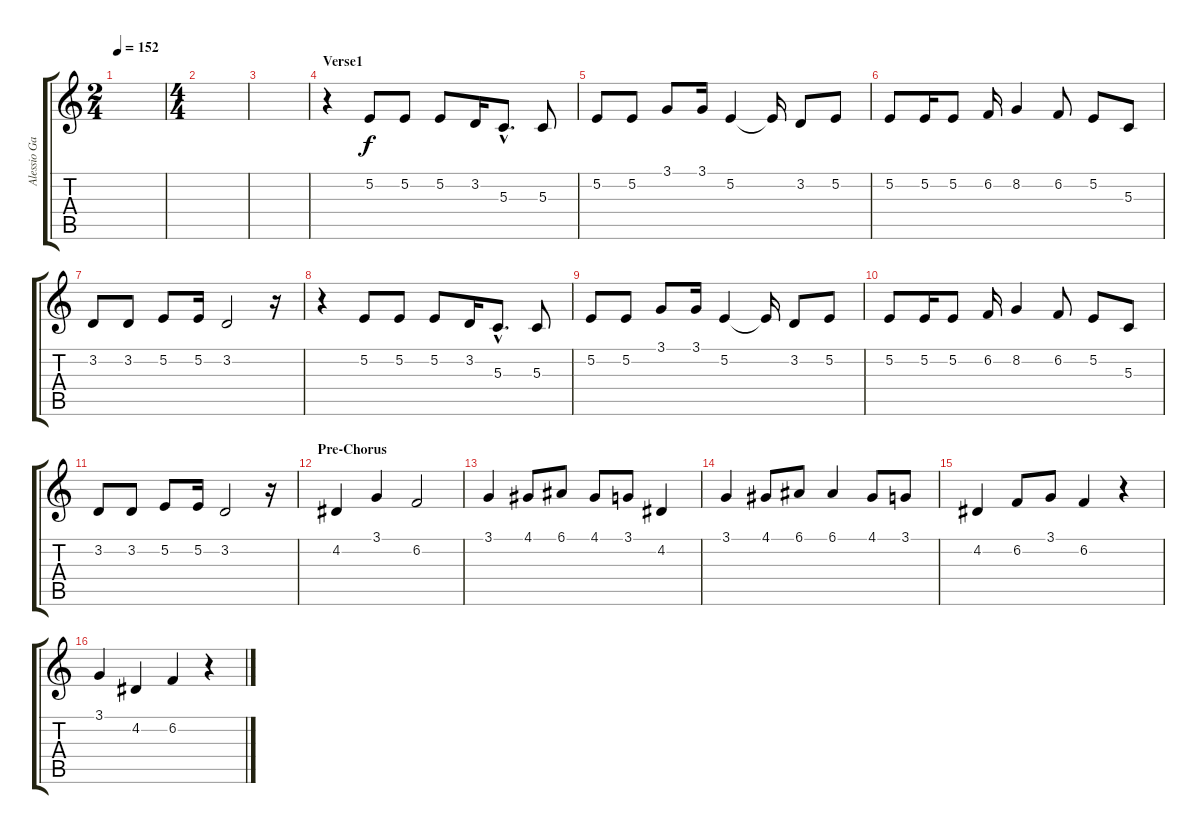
\track ("Alessio Garavello" "Alessio Ga") {instrument lead2sawtooth}
\staff {score tabs}
\tuning (E4 B3 G3 D3 A2 E2) {hide}
\ts (2 4)
\tempo 152
\clef g2
\ks c
|
\ts (4 4)
|
|
\section ("" "Verse1")
r.4 5.2.8 5.2.8 5.2.8 3.2.16 5.3{hac}.8{d} 5.3.8 |
5.2.8 5.2.8 3.1.8 3.1.16 5.2.4 5.2{t}.16 3.2.8 5.2.8 |
5.2.8 5.2.16 5.2.8 6.2.16 8.2.4 6.2.8 5.2.8 5.3.8 |
3.2.8 3.2.8 5.2.8 5.2.16 3.2.2 r.16 |
r.4 5.2.8 5.2.8 5.2.8 3.2.16 5.3{hac}.8{d} 5.3.8 |
5.2.8 5.2.8 3.1.8 3.1.16 5.2.4 5.2{t}.16 3.2.8 5.2.8 |
5.2.8 5.2.16 5.2.8 6.2.16 8.2.4 6.2.8 5.2.8 5.3.8 |
3.2.8 3.2.8 5.2.8 5.2.16 3.2.2 r.16 |
\section ("" "Pre-Chorus")
4.2.4 3.1.4 6.2.2 |
3.1.4 4.1.8 6.1.8 4.1.8 3.1.8 4.2.4 |
3.1.4 4.1.8 6.1.8 6.1.4 4.1.8 3.1.8 |
4.2.4 6.2.8 3.1.8 6.2.4 r.4 |
3.1.4 4.2.4 6.2.4 r.4
